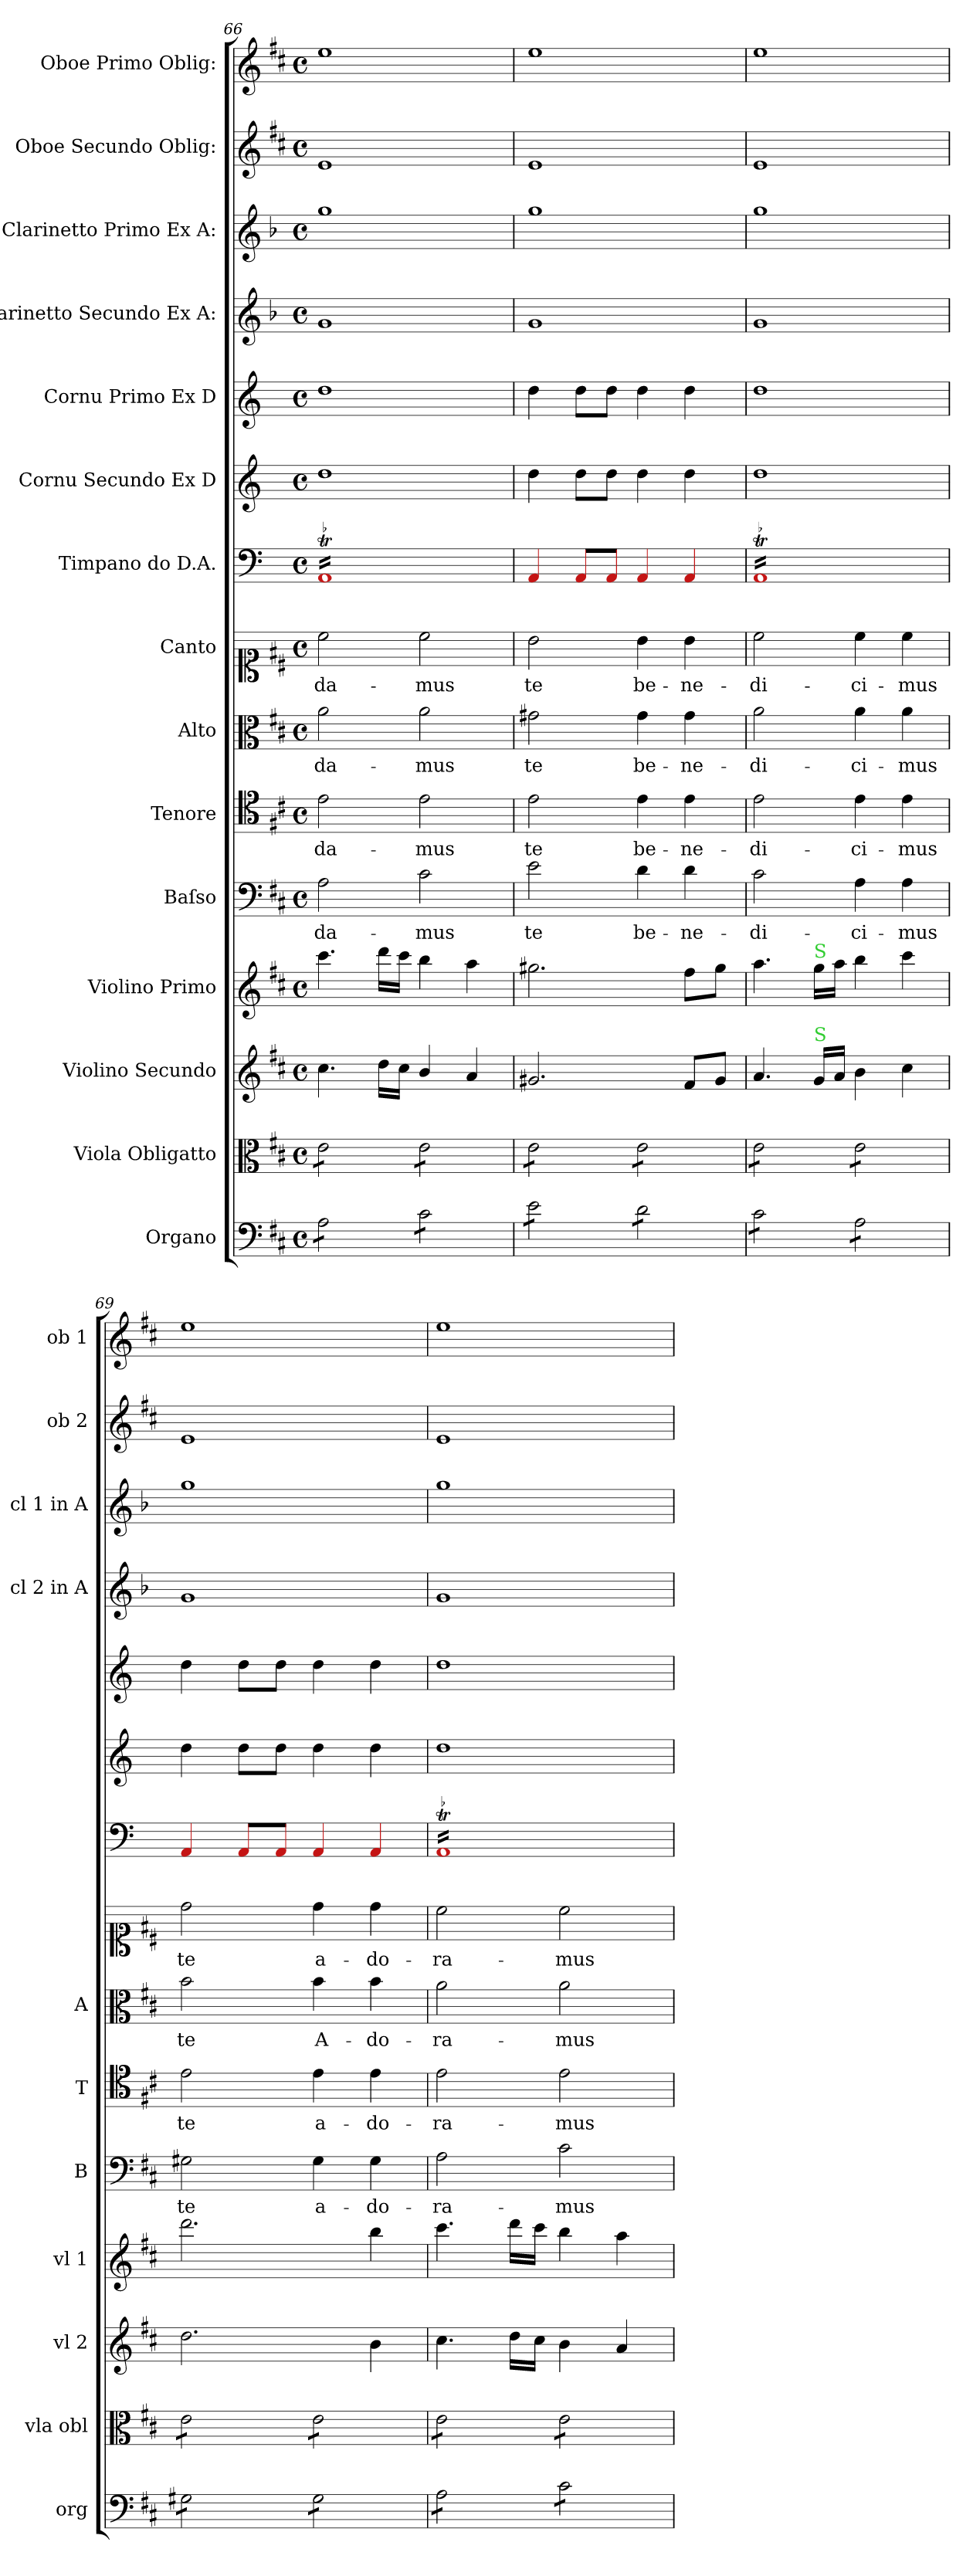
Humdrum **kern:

**kern	**kern	**kern	**kern	**kern	**text	**kern	**text	**kern	**text	**kern	**text	**kern	**kern	**kern	**kern	**kern	**kern	**kern
*part15	*part14	*part13	*part12	*part11	*part11	*part10	*part10	*part9	*part9	*part8	*part8	*part7	*part6	*part5	*part4	*part3	*part2	*part1
*staff15	*staff14	*staff13	*staff12	*staff11	*staff11	*staff10	*staff10	*staff9	*staff9	*staff8	*staff8	*staff7	*staff6	*staff5	*staff4	*staff3	*staff2	*staff1
*I"Organo	*I"Viola Obligatto	*I"Violino Secundo	*I"Violino Primo	*I"Baſso	*	*I"Tenore	*	*I"Alto	*	*I"Canto	*	*I"Timpano do D.A.	*I"Cornu Secundo Ex D	*I"Cornu Primo Ex D	*I"Clarinetto Secundo Ex A:	*I"Clarinetto Primo Ex A:	*I"Oboe Secundo Oblig:	*I"Oboe Primo Oblig:
*I'org	*I'vla obl	*I'vl 2	*I'vl 1	*I'B	*	*I'T	*	*I'A	*	*	*	*	*	*	*I'cl 2 in A	*I'cl 1 in A	*I'ob 2	*I'ob 1
*clefF4	*clefC3	*clefG2	*clefG2	*clefF4	*	*clefC4	*	*clefC3	*	*clefC1	*	*clefF4	*clefG2	*clefG2	*clefG2	*clefG2	*clefG2	*clefG2
*	*	*	*	*	*	*	*	*	*	*	*	*	*ITrd6c10	*ITrd6c10	*ITrd2c3	*ITrd2c3	*	*
*k[f#c#]	*k[f#c#]	*k[f#c#]	*k[f#c#]	*k[f#c#]	*	*k[f#c#]	*	*k[f#c#]	*	*k[f#c#]	*	*k[]	*k[f#c#]	*k[f#c#]	*k[f#c#]	*k[f#c#]	*k[f#c#]	*k[f#c#]
*D:	*D:	*D:	*D:	*D:	*	*D:	*	*D:	*	*D:	*	*	*D:	*D:	*D:	*D:	*D:	*D:
*M4/4	*M4/4	*M4/4	*M4/4	*M4/4	*	*M4/4	*	*M4/4	*	*M4/4	*	*M4/4	*M4/4	*M4/4	*M4/4	*M4/4	*M4/4	*M4/4
*met(c)	*met(c)	*met(c)	*met(c)	*met(c)	*	*met(c)	*	*met(c)	*	*met(c)	*	*met(c)	*met(c)	*met(c)	*met(c)	*met(c)	*met(c)	*met(c)
=66	=66	=66	=66	=66	=66	=66	=66	=66	=66	=66	=66	=66	=66	=66	=66	=66	=66	=66
!	!	!	!	!	!	!	!	!	!	!	!LO:LY:i	!	!	!	!	!	!	!
*tremolo	*	*	*	*	*	*	*	*	*	*	*	*	*	*	*	*	*	*
*	*tremolo	*	*	*	*	*	*	*	*	*	*	*	*	*	*	*	*	*
*	*	*	*	*	*	*	*	*	*	*	*	*tremolo	*	*	*	*	*	*
8A\L	8e\L	4.cc#\	4.ccc#\	2A\	-da-	2e\	-da-	2a\	-da-	2cc#\	-da-	16Rft/LL	1e	1e	1e	1ee	1e	1ee
.	.	.	.	.	.	.	.	.	.	.	.	16Rft/	.	.	.	.	.	.
8A\	8e\	.	.	.	.	.	.	.	.	.	.	16Rft/	.	.	.	.	.	.
.	.	.	.	.	.	.	.	.	.	.	.	16Rft/	.	.	.	.	.	.
8A\	8e\	.	.	.	.	.	.	.	.	.	.	16Rft/	.	.	.	.	.	.
.	.	.	.	.	.	.	.	.	.	.	.	16Rft/	.	.	.	.	.	.
8A\J	8e\J	16dd\LL	16ddd\LL	.	.	.	.	.	.	.	.	16Rft/	.	.	.	.	.	.
.	.	16cc#\JJ	16ccc#\JJ	.	.	.	.	.	.	.	.	16Rft/	.	.	.	.	.	.
!	!	!	!	!	!	!	!	!	!	!	!LO:LY:i	!	!	!	!	!	!	!
8c#\L	8e\L	4b/	4bb\	2c#\	-mus	2e\	-mus	2a\	-mus	2cc#\	-mus	16Rft/	.	.	.	.	.	.
.	.	.	.	.	.	.	.	.	.	.	.	16Rft/	.	.	.	.	.	.
8c#\	8e\	.	.	.	.	.	.	.	.	.	.	16Rft/	.	.	.	.	.	.
.	.	.	.	.	.	.	.	.	.	.	.	16Rft/	.	.	.	.	.	.
8c#\	8e\	4a/	4aa\	.	.	.	.	.	.	.	.	16Rft/	.	.	.	.	.	.
.	.	.	.	.	.	.	.	.	.	.	.	16Rft/	.	.	.	.	.	.
8c#\J	8e\J	.	.	.	.	.	.	.	.	.	.	16Rft/	.	.	.	.	.	.
.	.	.	.	.	.	.	.	.	.	.	.	16Rft/JJ	.	.	.	.	.	.
*	*	*	*	*	*	*	*	*	*	*	*	*Xtremolo	*	*	*	*	*	*
=67	=67	=67	=67	=67	=67	=67	=67	=67	=67	=67	=67	=67	=67	=67	=67	=67	=67	=67
!	!	!	!	!	!	!	!	!	!	!	!LO:LY:i	!	!	!	!	!	!	!
8e\L	8e\L	2.g#X/	2.gg#X\	2e\	te	2e\	te	2g#X\	te	2b\	te	4Rf/	4e\	4e\	1e	1ee	1e	1ee
8e\	8e\	.	.	.	.	.	.	.	.	.	.	.	.	.	.	.	.	.
8e\	8e\	.	.	.	.	.	.	.	.	.	.	8Rf/L	8e\L	8e\L	.	.	.	.
8e\J	8e\J	.	.	.	.	.	.	.	.	.	.	8Rf/J	8e\J	8e\J	.	.	.	.
8d\L	8e\L	.	.	4d\	be-	4e\	be-	4g#\	be-	4b\	be-	4Rf/	4e\	4e\	.	.	.	.
8d\	8e\	.	.	.	.	.	.	.	.	.	.	.	.	.	.	.	.	.
8d\	8e\	8f#/L	8ff#\L	4d\	-ne-	4e\	-ne-	4g#\	-ne-	4b\	-ne-	4Rf/	4e\	4e\	.	.	.	.
8d\J	8e\J	8g#/J	8gg#\J	.	.	.	.	.	.	.	.	.	.	.	.	.	.	.
=68	=68	=68	=68	=68	=68	=68	=68	=68	=68	=68	=68	=68	=68	=68	=68	=68	=68	=68
*	*	*	*	*	*	*	*	*	*	*	*	*tremolo	*	*	*	*	*	*
8c#\L	8e\L	4.a/	4.aa\	2c#\	-di-	2e\	-di-	2a\	-di-	2cc#\	-di-	16Rft/LL	1e	1e	1e	1ee	1e	1ee
.	.	.	.	.	.	.	.	.	.	.	.	16Rft/	.	.	.	.	.	.
8c#\	8e\	.	.	.	.	.	.	.	.	.	.	16Rft/	.	.	.	.	.	.
.	.	.	.	.	.	.	.	.	.	.	.	16Rft/	.	.	.	.	.	.
8c#\	8e\	.	.	.	.	.	.	.	.	.	.	16Rft/	.	.	.	.	.	.
.	.	.	.	.	.	.	.	.	.	.	.	16Rft/	.	.	.	.	.	.
!	!	!	!LO:TX:a:color=limegreen:t=S	!	!	!	!	!	!	!	!	!	!	!	!	!	!	!
!	!	!LO:TX:a:color=limegreen:t=S	!	!	!	!	!	!	!	!	!	!	!	!	!	!	!	!
8c#\J	8e\J	16g/LL	16gg\LL	.	.	.	.	.	.	.	.	16Rft/	.	.	.	.	.	.
.	.	16a/JJ	16aa\JJ	.	.	.	.	.	.	.	.	16Rft/	.	.	.	.	.	.
8A\L	8e\L	4b\	4bb\	4A\	-ci-	4e\	-ci-	4a\	-ci-	4cc#\	-ci-	16Rft/	.	.	.	.	.	.
.	.	.	.	.	.	.	.	.	.	.	.	16Rft/	.	.	.	.	.	.
8A\	8e\	.	.	.	.	.	.	.	.	.	.	16Rft/	.	.	.	.	.	.
.	.	.	.	.	.	.	.	.	.	.	.	16Rft/	.	.	.	.	.	.
8A\	8e\	4cc#\	4ccc#\	4A\	-mus	4e\	-mus	4a\	-mus	4cc#\	-mus	16Rft/	.	.	.	.	.	.
.	.	.	.	.	.	.	.	.	.	.	.	16Rft/	.	.	.	.	.	.
8A\J	8e\J	.	.	.	.	.	.	.	.	.	.	16Rft/	.	.	.	.	.	.
.	.	.	.	.	.	.	.	.	.	.	.	16Rft/JJ	.	.	.	.	.	.
*	*	*	*	*	*	*	*	*	*	*	*	*Xtremolo	*	*	*	*	*	*
=69	=69	=69	=69	=69	=69	=69	=69	=69	=69	=69	=69	=69	=69	=69	=69	=69	=69	=69
8G#X\L	8e\L	2.dd\	2.ddd\	2G#X\	te	2e\	te	2b\	te	2dd\	te	4Rf/	4e\	4e\	1e	1ee	1e	1ee
8G#X\	8e\	.	.	.	.	.	.	.	.	.	.	.	.	.	.	.	.	.
8G#X\	8e\	.	.	.	.	.	.	.	.	.	.	8Rf/L	8e\L	8e\L	.	.	.	.
8G#X\J	8e\J	.	.	.	.	.	.	.	.	.	.	8Rf/J	8e\J	8e\J	.	.	.	.
8G#\L	8e\L	.	.	4G#\	a-	4e\	a-	4b\	A-	4dd\	a-	4Rf/	4e\	4e\	.	.	.	.
8G#\	8e\	.	.	.	.	.	.	.	.	.	.	.	.	.	.	.	.	.
8G#\	8e\	4b\	4bb\	4G#\	-do-	4e\	-do-	4b\	-do-	4dd\	-do-	4Rf/	4e\	4e\	.	.	.	.
8G#\J	8e\J	.	.	.	.	.	.	.	.	.	.	.	.	.	.	.	.	.
=70	=70	=70	=70	=70	=70	=70	=70	=70	=70	=70	=70	=70	=70	=70	=70	=70	=70	=70
*	*	*	*	*	*	*	*	*	*	*	*	*tremolo	*	*	*	*	*	*
8A\L	8e\L	4.cc#\	4.ccc#\	2A\	-ra-	2e\	-ra-	2a\	-ra-	2cc#\	-ra-	16Rft/LL	1e	1e	1e	1ee	1e	1ee
.	.	.	.	.	.	.	.	.	.	.	.	16Rft/	.	.	.	.	.	.
8A\	8e\	.	.	.	.	.	.	.	.	.	.	16Rft/	.	.	.	.	.	.
.	.	.	.	.	.	.	.	.	.	.	.	16Rft/	.	.	.	.	.	.
8A\	8e\	.	.	.	.	.	.	.	.	.	.	16Rft/	.	.	.	.	.	.
.	.	.	.	.	.	.	.	.	.	.	.	16Rft/	.	.	.	.	.	.
8A\J	8e\J	16dd\LL	16ddd\LL	.	.	.	.	.	.	.	.	16Rft/	.	.	.	.	.	.
.	.	16cc#\JJ	16ccc#\JJ	.	.	.	.	.	.	.	.	16Rft/	.	.	.	.	.	.
8c#\L	8e\L	4b\	4bb\	2c#\	-mus	2e\	-mus	2a\	-mus	2cc#\	-mus	16Rft/	.	.	.	.	.	.
.	.	.	.	.	.	.	.	.	.	.	.	16Rft/	.	.	.	.	.	.
8c#\	8e\	.	.	.	.	.	.	.	.	.	.	16Rft/	.	.	.	.	.	.
.	.	.	.	.	.	.	.	.	.	.	.	16Rft/	.	.	.	.	.	.
8c#\	8e\	4a/	4aa\	.	.	.	.	.	.	.	.	16Rft/	.	.	.	.	.	.
.	.	.	.	.	.	.	.	.	.	.	.	16Rft/	.	.	.	.	.	.
8c#\J	8e\J	.	.	.	.	.	.	.	.	.	.	16Rft/	.	.	.	.	.	.
*	*Xtremolo	*	*	*	*	*	*	*	*	*	*	*	*	*	*	*	*	*
*Xtremolo	*	*	*	*	*	*	*	*	*	*	*	*	*	*	*	*	*	*
.	.	.	.	.	.	.	.	.	.	.	.	16Rft/JJ	.	.	.	.	.	.
*	*	*	*	*	*	*	*	*	*	*	*	*Xtremolo	*	*	*	*	*	*
=	=	=	=	=	=	=	=	=	=	=	=	=	=	=	=	=	=	=
*-	*-	*-	*-	*-	*-	*-	*-	*-	*-	*-	*-	*-	*-	*-	*-	*-	*-	*-
